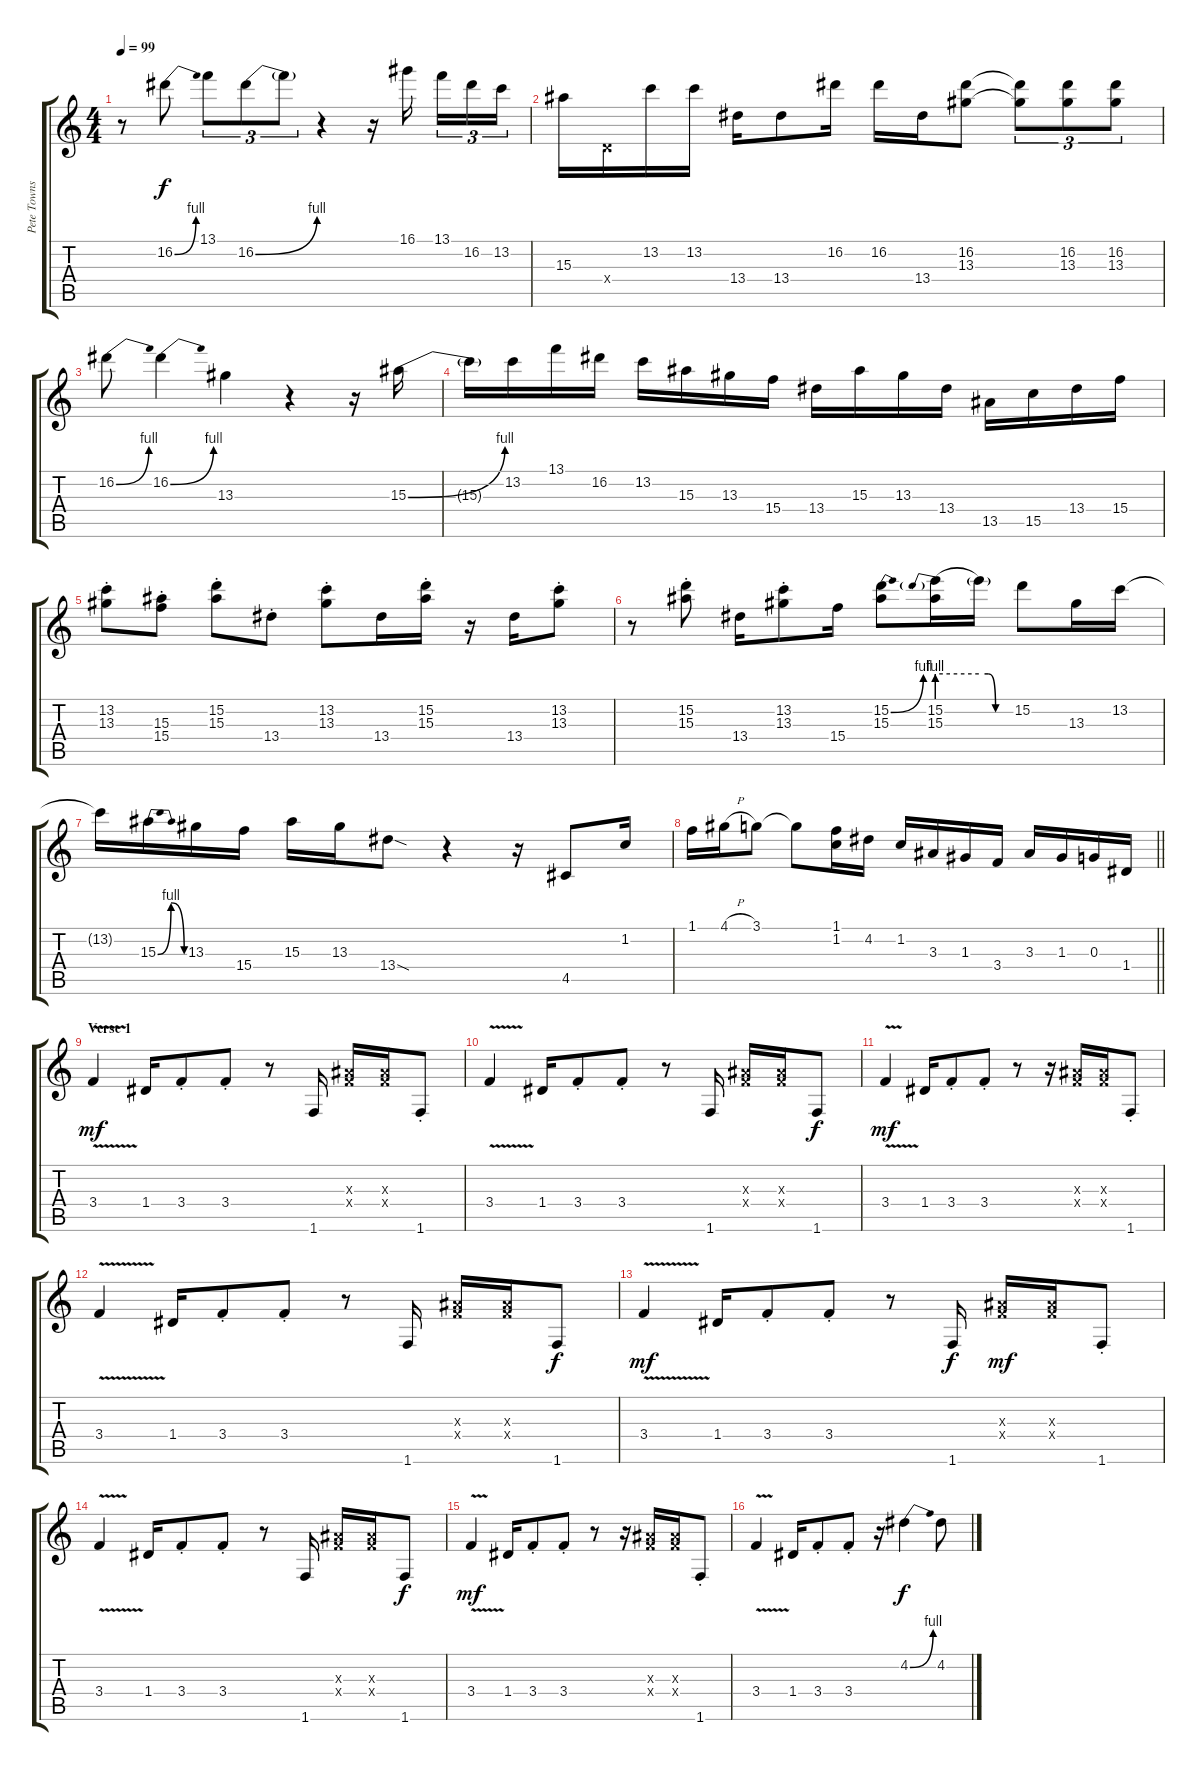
\track ("Pete Townshend" "Pete Towns") {instrument overdrivenguitar}
\staff {score tabs}
\tuning (E4 B3 G3 D3 A2 E2) {hide}
\ts (4 4)
\tempo 99
\clef g2
\ks c
r.8{dy f} 16.2{be (bend 0 0 60 4)}.8 13.1.8{tu (3 2)} 16.2{be (bend 0 0 60 4)}.8{tu (3 2)} 16.2{t}.8{tu (3 2)} r.4 r.16 16.1.16{beam splitsecondary} 13.1.16{tu (3 2)} 16.2.16{tu (3 2)} 13.2.16{tu (3 2)} |
15.3.16 0.4{x}.16 13.2.16 13.2.16 13.4.16 13.4.8 16.2.16 16.2.16 13.4.16 (16.2 13.3).8 (16.2{t} 13.3{t}).8{tu (3 2)} (16.2 13.3).8{tu (3 2)} (16.2 13.3).8{tu (3 2)} |
16.2{be (bend 0 0 60 4)}.8 16.2{be (bend 0 0 60 4)}.4 13.3.4 r.4 r.16 15.3{be (bend 0 0 60 4)}.16 |
15.3{t}.16 13.2.16 13.1.16 16.2.16 13.2.16 15.3.16 13.3.16 15.4.16 13.4.16 15.3.16 13.3.16 13.4.16 13.5.16 15.5.16 13.4.16 15.4.16 |
(13.2{st} 13.3{st}).8 (15.3{st} 15.4{st}).8 (15.2{st} 15.3{st}).8 13.4{st}.8 (13.2{st} 13.3{st}).8 13.4.16 (15.2{st} 15.3{st}).16 r.16 13.4.16 (13.2{st} 13.3{st}).8 |
r.8 (15.2{st} 15.3{st}).8 13.4.16 (13.2{st} 13.3{st}).8 15.4.16 (15.2{be (bend 0 0 60 4)} 15.3).8 (15.2{be (prebend 0 4 60 4)} 15.3).16 15.2{be (custom 0 4 15 4 30 0 60 0) t}.16 15.2.8 13.3.16 13.2.16 |
13.2{t}.16 15.3{be (bendrelease 0 0 29 4 29 4 60 0)}.16 13.3.16 15.4.16 15.3.16 13.3.16 13.4{sod}.8 r.4 r.16 4.5.8 1.2.16 |
\barLineRight lightlight
1.1.16 4.1{h}.16 3.1.8 3.1{t}.8 (1.1 1.2).16 4.2.16 1.2.16 3.3.16 1.3.16 3.4.16 3.3.16 1.3.16 0.3.16 1.4.16 |
\section ("" "Verse 1")
3.4{v}.4{dy mf} 1.4.16 3.4{st}.8 3.4{st}.8 r.8 1.6.16 (3.3{x} 3.4{x}).16 (3.3{x} 3.4{x}).16 1.6{st}.8 |
3.4{v}.4 1.4.16 3.4{st}.8 3.4{st}.8 r.8 1.6.16 (3.3{x} 3.4{x}).16 (3.3{x} 3.4{x}).16 1.6.8{dy f} |
3.4{v}.4{dy mf} 1.4.16 3.4{st}.8 3.4{st}.8 r.8 r.16 (3.3{x} 3.4{x}).16 (3.3{x} 3.4{x}).16 1.6{st}.8 |
3.4{v}.4 1.4.16 3.4{st}.8 3.4{st}.8 r.8 1.6.16 (3.3{x} 3.4{x}).16 (3.3{x} 3.4{x}).16 1.6.8{dy f} |
3.4{v}.4{dy mf} 1.4.16 3.4{st}.8 3.4{st}.8 r.8 1.6.16{dy f} (3.3{x} 3.4{x}).16{dy mf} (3.3{x} 3.4{x}).16 1.6{st}.8 |
3.4{v}.4 1.4.16 3.4{st}.8 3.4{st}.8 r.8 1.6.16 (3.3{x} 3.4{x}).16 (3.3{x} 3.4{x}).16 1.6.8{dy f} |
3.4{v}.4{dy mf} 1.4.16 3.4{st}.8 3.4{st}.8 r.8 r.16 (3.3{x} 3.4{x}).16 (3.3{x} 3.4{x}).16 1.6{st}.8 |
3.4{v}.4 1.4.16 3.4{st}.8 3.4{st}.8 r.16 4.2{be (bend 0 0 60 4)}.4{dy f} 4.2.8
